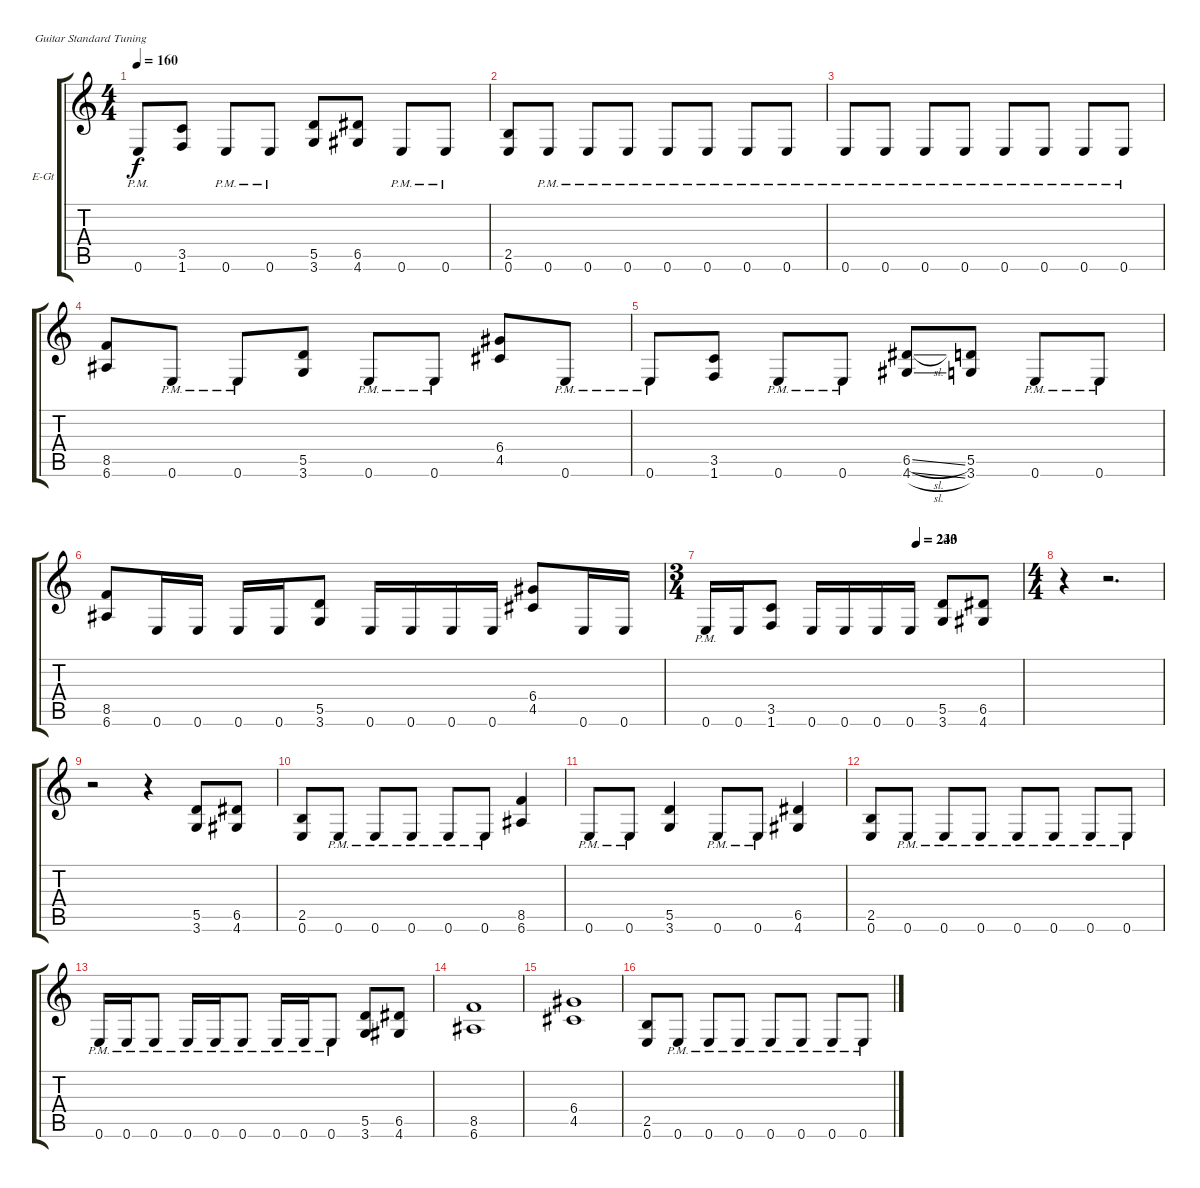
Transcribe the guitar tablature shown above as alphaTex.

\bracketExtendMode groupsimilarinstruments
\firstSystemTrackNameOrientation horizontal
\otherSystemsTrackNameOrientation horizontal
\track ("Äîðîæêà 4" "E-Gt") {instrument distortionguitar}
\staff {score tabs}
\tuning (E4 B3 G3 D3 A2 E2)
\ts (4 4)
\tempo 160
\clef g2
\ks c
0.6{pm}.8{dy f} (3.5 1.6).8 0.6{pm}.8 0.6{pm}.8 (5.5 3.6).8 (6.5 4.6).8 0.6{pm}.8 0.6{pm}.8 |
(2.5 0.6).8 0.6{pm}.8 0.6{pm}.8 0.6{pm}.8 0.6{pm}.8 0.6{pm}.8 0.6{pm}.8 0.6{pm}.8 |
0.6{pm}.8 0.6{pm}.8 0.6{pm}.8 0.6{pm}.8 0.6{pm}.8 0.6{pm}.8 0.6{pm}.8 0.6{pm}.8 |
(8.5 6.6).8 0.6{pm}.8 0.6{pm}.8 (5.5 3.6).8 0.6{pm}.8 0.6{pm}.8 (6.4 4.5).8 0.6{pm}.8 |
0.6{pm}.8 (3.5 1.6).8 0.6{pm}.8 0.6{pm}.8 (4.6{sl} 6.5{sl}).8 (3.6 5.5).8 0.6{pm}.8 0.6{pm}.8 |
(8.5 6.6).8 0.6.16 0.6.16 0.6.16 0.6.16 (5.5 3.6).8 0.6.16 0.6.16 0.6.16 0.6.16 (6.4 4.5).8 0.6.16 0.6.16 |
\ts (3 4)
\beaming (8 2 2 2)
\tempo (233 0.666567)
\tempo (240 0.666667)
0.6{pm}.16 0.6.16 (3.5 1.6).8 0.6.16 0.6.16 0.6.16 0.6.16 (5.5 3.6).8 (6.5 4.6).8 |
\ts (4 4)
\beaming (8 2 2 2 2)
r.4 r.2{d} |
r.2 r.4 (5.5 3.6).8 (6.5 4.6).8 |
(2.5 0.6).8 0.6{pm}.8 0.6{pm}.8 0.6{pm}.8 0.6{pm}.8 0.6{pm}.8 (8.5 6.6).4 |
0.6{pm}.8 0.6{pm}.8 (5.5 3.6).4 0.6{pm}.8 0.6{pm}.8 (4.6 6.5).4 |
(2.5 0.6).8 0.6{pm}.8 0.6{pm}.8 0.6{pm}.8 0.6{pm}.8 0.6{pm}.8 0.6{pm}.8 0.6{pm}.8 |
0.6{pm}.16 0.6{pm}.16 0.6{pm}.8 0.6{pm}.16 0.6{pm}.16 0.6{pm}.8 0.6{pm}.16 0.6{pm}.16 0.6{pm}.8 (5.5 3.6).8 (6.5 4.6).8 |
(8.5 6.6).1 |
(6.4 4.5).1 |
(2.5 0.6).8 0.6{pm}.8 0.6{pm}.8 0.6{pm}.8 0.6{pm}.8 0.6{pm}.8 0.6{pm}.8 0.6{pm}.8
